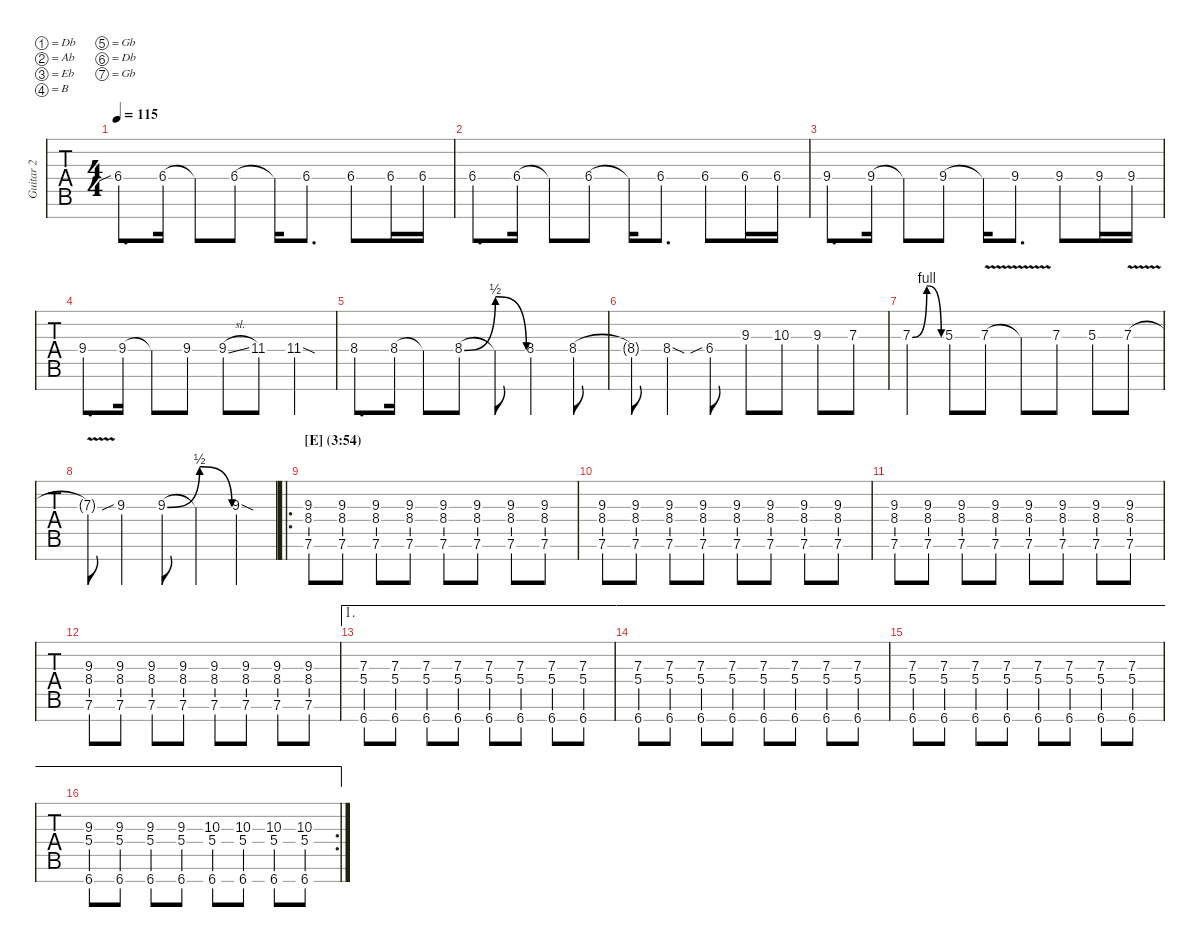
\defaultSystemsLayout 2
\hideDynamics
\bracketExtendMode nobrackets
\multiTrackTrackNamePolicy allsystems
\firstSystemTrackNameMode fullname
\otherSystemsTrackNameMode fullname
\otherSystemsTrackNameOrientation horizontal
\track ("Guitar 2" "Gtr. 2") {instrument overdrivenguitar}
\staff {tabs}
\tuning (Db4 Ab3 Eb3 B2 Gb2 Db2 Gb1)
\ts (4 4)
\scale
1.00135
\tempo 115
\accidentals auto
\clef g2
\ottava regular
\simile none
\ks c
6.4{sib}.8{d dy mf} 6.4.16 6.4{t}.8 6.4.8 6.4{t}.16 6.4.8{d} 6.4.8 6.4.16 6.4.16 |
\scale
0.998654 6.4.8{d} 6.4.16 6.4{t}.8 6.4.8 6.4{t}.16 6.4.8{d} 6.4.8 6.4.16 6.4.16 |
\scale
1.00135 9.4{acc #}.8{d} 9.4{acc #}.16 9.4{t acc #}.8 9.4{acc #}.8 9.4{t acc #}.16 9.4{acc #}.8{d} 9.4{acc #}.8 9.4{acc #}.16 9.4{acc #}.16 |
\scale
0.998654 9.4{acc #}.8{d} 9.4{acc #}.16 9.4{t acc #}.8 9.4{acc #}.8 9.4{sl acc #}.8 11.4{acc #}.8 11.4{sod acc #}.4 |
\scale
1.00135 8.4.8{d} 8.4.16 8.4{t}.8 8.4{be (bendrelease 10.2 0 15.6 2 24.599999999999998 2 30 0)}.8 8.4{t}.8 8.4.4 8.4.8 |
\scale
0.998654 8.4{t}.8 8.4{sod}.4 6.4{sib}.8 9.3.8 10.3{acc #}.8 9.3.8 7.3{acc #}.8 |
\scale
1.00155 7.3{be (bendrelease 0 0 10.2 4 20.4 4 30 0) acc #}.4 5.3{acc #}.8 7.3{v acc #}.8 7.3{v t acc #}.8 7.3{acc #}.8 5.3{acc #}.8 7.3{v acc #}.8 |
\scale
0.998452 7.3{v t acc #}.8 9.3{sib}.4 9.3{be (bendrelease 0 0 10.2 2 20.4 2 30 0)}.8 9.3{t}.4 9.3{sod}.4 |
\ro
\section ("" "[E] (3:54)")
\scale
0.998863 (7.6{acc #} 8.4 9.3).8{instrument overdrivenguitar} (7.6{acc #} 8.4 9.3).8 (7.6{acc #} 8.4 9.3).8 (7.6{acc #} 8.4 9.3).8 (7.6{acc #} 8.4 9.3).8 (7.6{acc #} 8.4 9.3).8 (7.6{acc #} 8.4 9.3).8 (7.6{acc #} 8.4 9.3).8 |
\scale
1.00114 (7.6{acc #} 8.4 9.3).8 (7.6{acc #} 8.4 9.3).8 (7.6{acc #} 8.4 9.3).8 (7.6{acc #} 8.4 9.3).8 (7.6{acc #} 8.4 9.3).8 (7.6{acc #} 8.4 9.3).8 (7.6{acc #} 8.4 9.3).8 (7.6{acc #} 8.4 9.3).8 |
\scale
1.00269 (7.6{acc #} 8.4 9.3).8 (7.6{acc #} 8.4 9.3).8 (7.6{acc #} 8.4 9.3).8 (7.6{acc #} 8.4 9.3).8 (7.6{acc #} 8.4 9.3).8 (7.6{acc #} 8.4 9.3).8 (7.6{acc #} 8.4 9.3).8 (7.6{acc #} 8.4 9.3).8 |
\scale
0.997308 (7.6{acc #} 8.4 9.3).8 (7.6{acc #} 8.4 9.3).8 (7.6{acc #} 8.4 9.3).8 (7.6{acc #} 8.4 9.3).8 (7.6{acc #} 8.4 9.3).8 (7.6{acc #} 8.4 9.3).8 (7.6{acc #} 8.4 9.3).8 (7.6{acc #} 8.4 9.3).8 |
\ae 1
(7.3{acc #} 5.4 6.7).8 (7.3{acc #} 5.4 6.7).8 (7.3{acc #} 5.4 6.7).8 (7.3{acc #} 5.4 6.7).8 (7.3{acc #} 5.4 6.7).8 (7.3{acc #} 5.4 6.7).8 (7.3{acc #} 5.4 6.7).8 (7.3{acc #} 5.4 6.7).8 |
\ae 1
(7.3{acc #} 5.4 6.7).8 (7.3{acc #} 5.4 6.7).8 (7.3{acc #} 5.4 6.7).8 (7.3{acc #} 5.4 6.7).8 (7.3{acc #} 5.4 6.7).8 (7.3{acc #} 5.4 6.7).8 (7.3{acc #} 5.4 6.7).8 (7.3{acc #} 5.4 6.7).8 |
\ae 1
\scale
1.00346 (7.3{acc #} 5.4 6.7).8 (7.3{acc #} 5.4 6.7).8 (7.3{acc #} 5.4 6.7).8 (7.3{acc #} 5.4 6.7).8 (7.3{acc #} 5.4 6.7).8 (7.3{acc #} 5.4 6.7).8 (7.3{acc #} 5.4 6.7).8 (7.3{acc #} 5.4 6.7).8 |
\ae 1
\rc 2
\scale
0.99654 (9.3 5.4 6.7).8 (9.3 5.4 6.7).8 (9.3 5.4 6.7).8 (9.3 5.4 6.7).8 (10.3{acc #} 5.4 6.7).8 (10.3{acc #} 5.4 6.7).8 (10.3{acc #} 5.4 6.7).8 (10.3{acc #} 5.4 6.7).8
